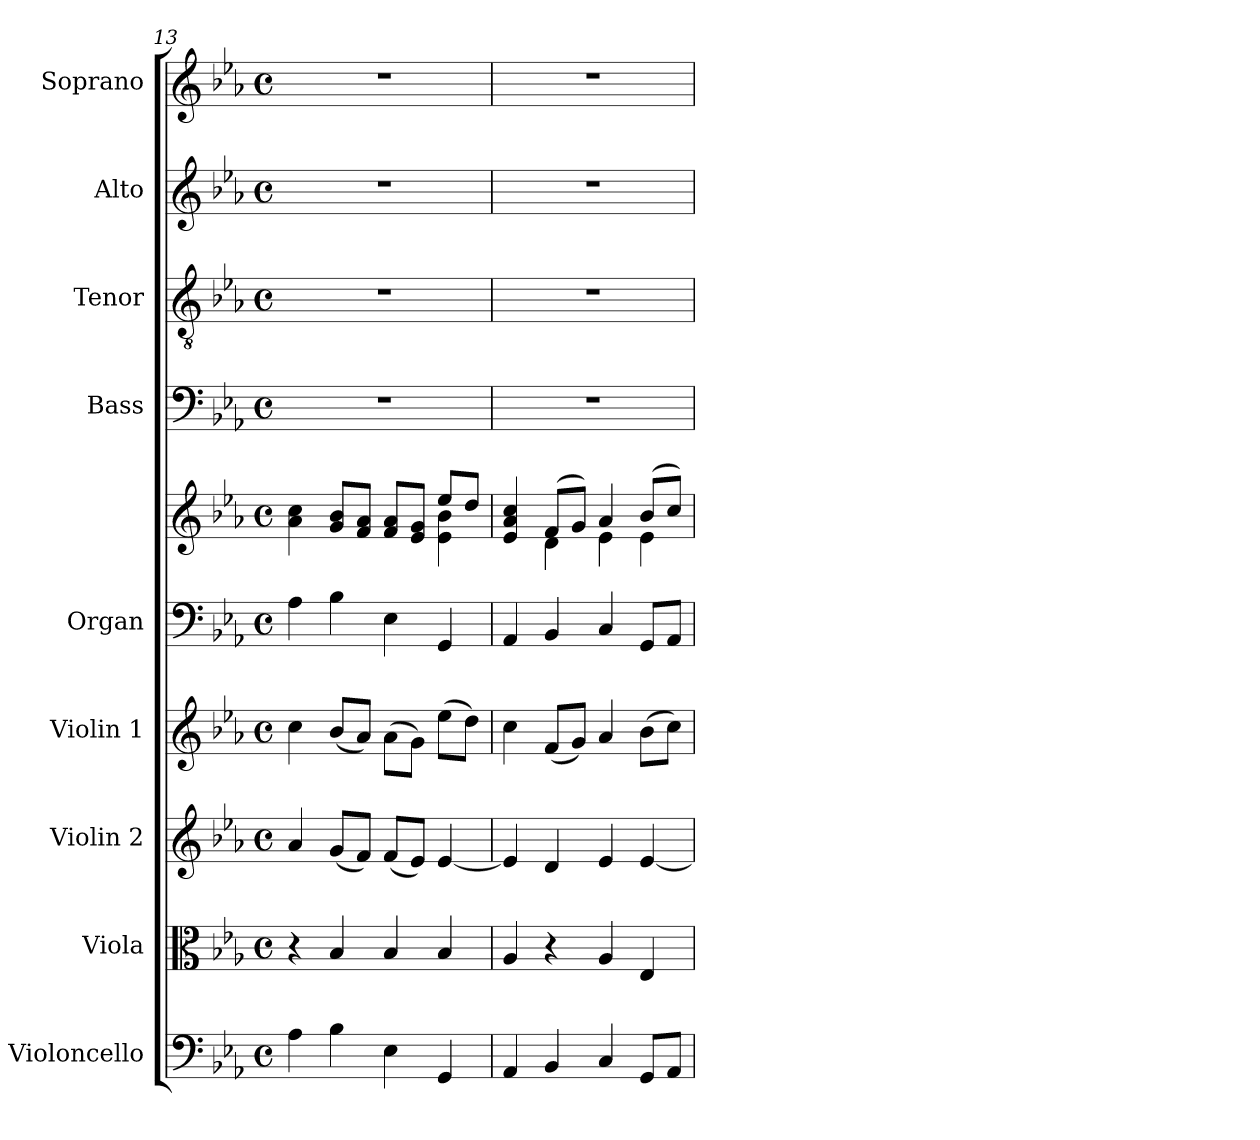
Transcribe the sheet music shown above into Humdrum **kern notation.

**kern	**kern	**kern	**kern	**kern	**kern	**kern	**kern	**kern	**kern
*part9	*part8	*part7	*part6	*part5	*part5	*part4	*part3	*part2	*part1
*staff10	*staff9	*staff8	*staff7	*staff6	*staff5	*staff4	*staff3	*staff2	*staff1
*I"Violoncello	*I"Viola	*I"Violin 2	*I"Violin 1	*I"Organ	*	*I"Bass	*I"Tenor	*I"Alto	*I"Soprano
*I'Vc.	*I'Vla.	*I'Vln. 2	*I'Vln. 1	*I'Org.	*	*I'B.	*I'T.	*I'A.	*I'S.
*clefF4	*clefC3	*clefG2	*clefG2	*clefF4	*clefG2	*clefF4	*clefGv2	*clefG2	*clefG2
*	*	*	*	*	*	*	*ITrd7c12	*	*
*k[b-e-a-]	*k[b-e-a-]	*k[b-e-a-]	*k[b-e-a-]	*k[b-e-a-]	*k[b-e-a-]	*k[b-e-a-]	*k[b-e-a-]	*k[b-e-a-]	*k[b-e-a-]
*E-:	*E-:	*E-:	*E-:	*E-:	*E-:	*E-:	*E-:	*E-:	*E-:
*M4/4	*M4/4	*M4/4	*M4/4	*M4/4	*M4/4	*M4/4	*M4/4	*M4/4	*M4/4
*met(c)	*met(c)	*met(c)	*met(c)	*met(c)	*met(c)	*met(c)	*met(c)	*met(c)	*met(c)
=13	=13	=13	=13	=13	=13	=13	=13	=13	=13
*	*	*	*	*	*^	*	*	*	*
4A-i\	4r	4a-i/	4cci\	4A-i\	4a-i\ 4cci	2.ryy	1r	1r	1r	1r
4B-i\	4B-i/	(8gi/L	(8b-i/L	4B-i\	8gi/ 8b-i/L	.	.	.	.	.
.	.	8fi/J)	8a-i/J)	.	8fi/ 8a-i/J	.	.	.	.	.
4E-i\	4B-i/	(8fi/L	(8a-i\L	4E-i\	8fi/ 8a-i/L	.	.	.	.	.
.	.	8e-i/J)	8gi\J)	.	8e-i/ 8gi/J	.	.	.	.	.
4GGi/	4B-i/	[<4e-i/	(8ee-i\L	4GGi/	8ee-i/L	4e-i\ 4b-i	.	.	.	.
.	.	.	8ddi\J)	.	8ddi/J	.	.	.	.	.
=14	=14	=14	=14	=14	=14	=14	=14	=14	=14	=14
4AA-i/	4A-i/	4e-i/]	4cci\	4AA-i/	4e-i/ 4a-i 4cci	4ryy	1r	1r	1r	1r
4BB-i/	4r	4di/	(8fi/L	4BB-i/	(8fi/L	4di\	.	.	.	.
.	.	.	8gi/J)	.	8gi/J)	.	.	.	.	.
4Ci/	4A-i/	4e-i/	4a-i/	4Ci/	4a-i/	4e-i\	.	.	.	.
8GGi/L	4E-i/	[<4e-i/	(8b-i\L	8GGi/L	(8b-i/L	4e-i\	.	.	.	.
8AA-i/J	.	.	8cci\J)	8AA-i/J	8cci/J)	.	.	.	.	.
*	*	*	*	*	*v	*v	*	*	*	*
=	=	=	=	=	=	=	=	=	=
*-	*-	*-	*-	*-	*-	*-	*-	*-	*-
